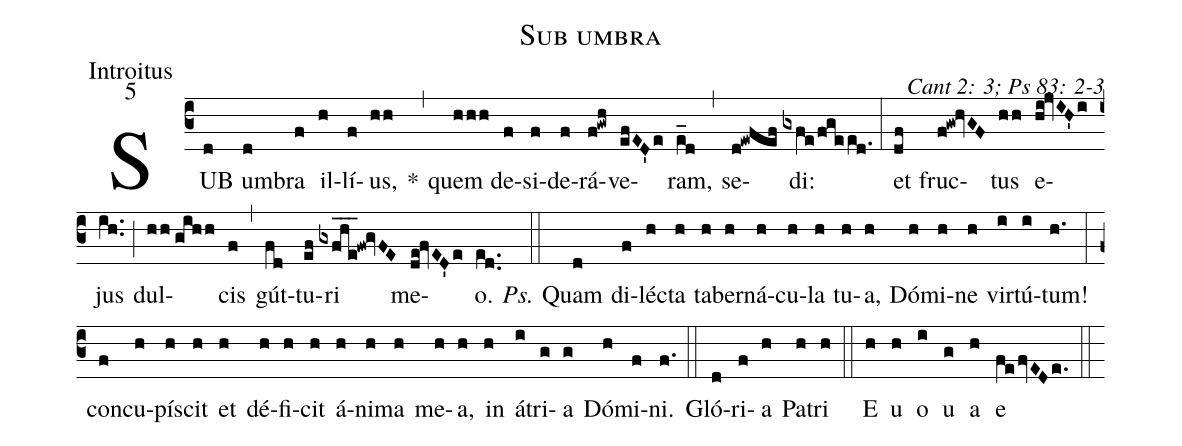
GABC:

name: Sub umbra;
office-part: Introitus;
mode: 5;
commentary: Cant 2: 3; Ps 83: 2-3;
%%
(c3) SUB(d) um(d)bra(f) il(h)lí(f)us,(hh) *(,) quem(hhh) de(f)si(f)de(f)rá(f!gwh)ve(efED'e)ram,(e_d) (,) se(d!ewfef)di:(gxfe/fgeed.) (:)
et(df) fruc(f!gw!hvGF)tus(hh) e(hi!jvIH'i)jus(ih..) (;) dul(hh//gihh)cis(f) (,) gút(fd)tu(ef)ri(gxfhe___!fw!gvFE) me(de!fvED'e)o.(ed..) (::)
<i>Ps.</i> Quam(d) di(f)léc(h)ta(h) ta(h)ber(h)ná(h)cu(h)la(h) tu(h)a,(h) Dó(h)mi(h)ne(h) vir(i)tú(i)tum!(h.) (:)
con(f)cu(h)pí(h)scit(h) et(h) dé(h)fi(h)cit(h) á(h)ni(h)ma(h) me(h)a,(h) in(h) á(i)tri(g)a(g) Dó(h)mi(f)ni.(f.) (::)
Gló(d)ri(f)a(h) Pa(h)tri(h) (::)
E(h) u(h) o(i) u(g) a(h) e(fe/fvEDe.) (::)
